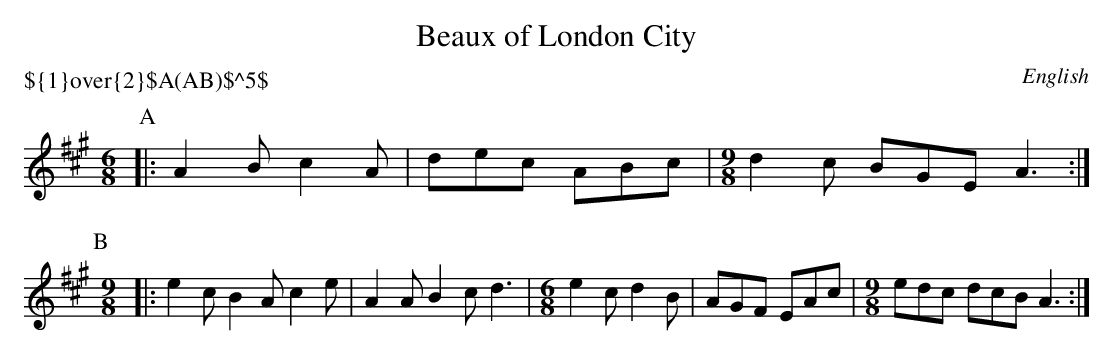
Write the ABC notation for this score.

X:1
T:Beaux of London City
O:English
P:${1}\over{2}$A(AB)$^5$
K:A
M:6/8
L:1/8
P:A
|: A2 B c2 A | dec ABc |\
M:9/8
L:1/8
d2 c BGE A3 :|
P:B
M:9/8
L:1/8
|: e2 c B2 A c2 e | A2 A B2 c d3 |\
M:6/8
L:1/8
e2 c d2 B | AGF EAc |\
M:9/8
L:1/8
edc dcB A3 :|
